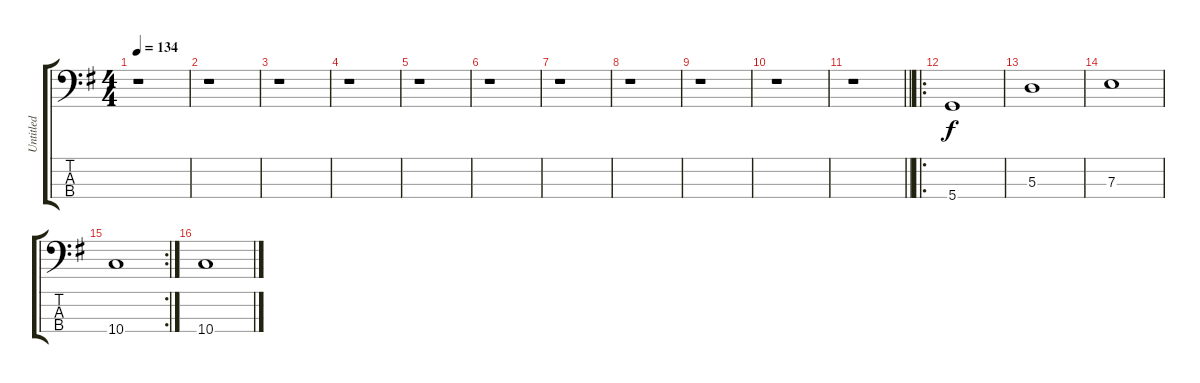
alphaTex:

\track ("Untitled" "Untitled") {instrument electricbassfinger}
\staff {score tabs}
\tuning (G2 D2 A1 D1) {hide}
\ts (4 4)
\tempo 134
\clef f4
\ks g
r.1{dy f} |
r.1 |
r.1 |
r.1 |
r.1 |
r.1 |
r.1 |
r.1 |
r.1 |
r.1 |
\barLineRight lightlight
r.1 |
\ro
5.4.1 |
5.3.1 |
7.3.1 |
\rc 2
10.4.1 |
10.4.1
